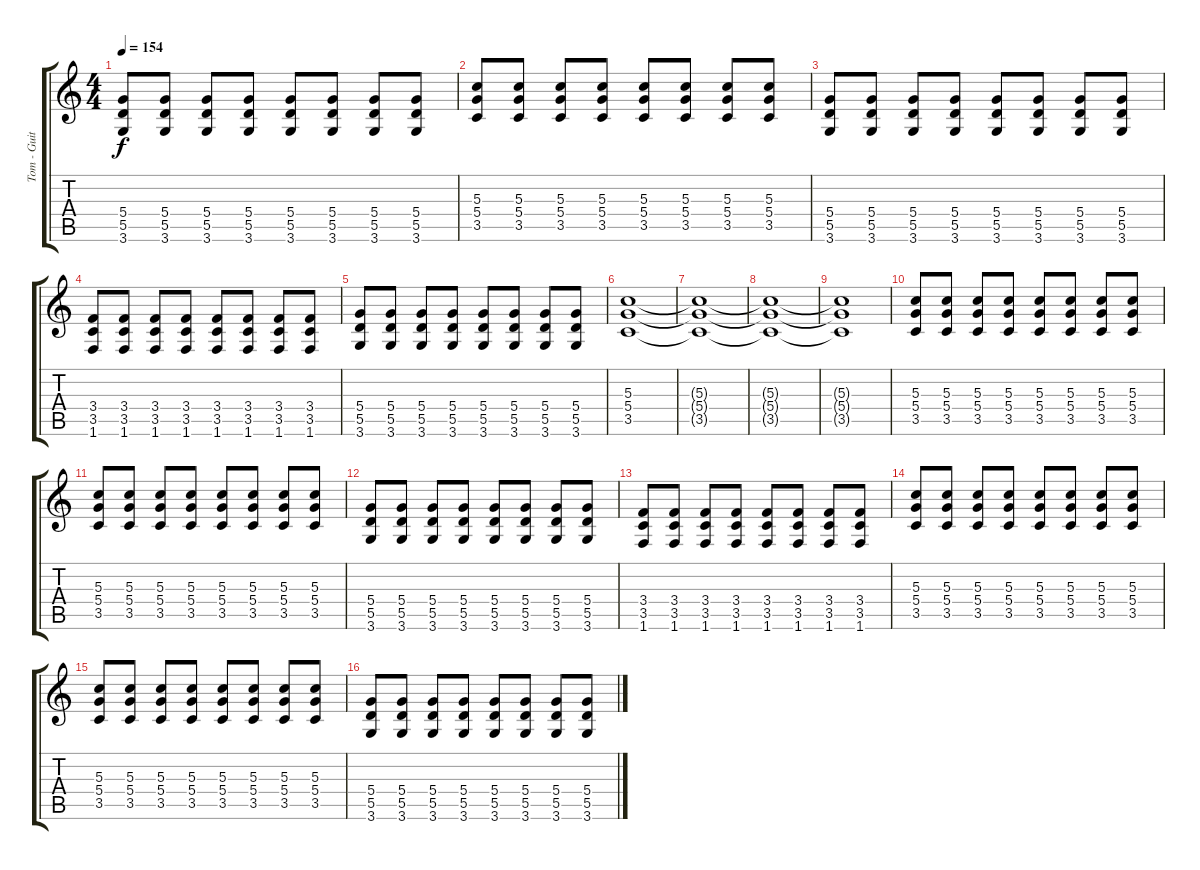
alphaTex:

\track ("Tom - Guitar" "Tom - Guit") {instrument distortionguitar}
\staff {score tabs}
\tuning (E4 B3 G3 D3 A2 E2) {hide}
\ts (4 4)
\tempo 154
\clef g2
\ks c
(5.4 5.5 3.6).8{dy f} (5.4 5.5 3.6).8 (5.4 5.5 3.6).8 (5.4 5.5 3.6).8 (5.4 5.5 3.6).8 (5.4 5.5 3.6).8 (5.4 5.5 3.6).8 (5.4 5.5 3.6).8 |
(5.3 5.4 3.5).8 (5.3 5.4 3.5).8 (5.3 5.4 3.5).8 (5.3 5.4 3.5).8 (5.3 5.4 3.5).8 (5.3 5.4 3.5).8 (5.3 5.4 3.5).8 (5.3 5.4 3.5).8 |
(5.4 5.5 3.6).8 (5.4 5.5 3.6).8 (5.4 5.5 3.6).8 (5.4 5.5 3.6).8 (5.4 5.5 3.6).8 (5.4 5.5 3.6).8 (5.4 5.5 3.6).8 (5.4 5.5 3.6).8 |
(3.4 3.5 1.6).8 (3.4 3.5 1.6).8 (3.4 3.5 1.6).8 (3.4 3.5 1.6).8 (3.4 3.5 1.6).8 (3.4 3.5 1.6).8 (3.4 3.5 1.6).8 (3.4 3.5 1.6).8 |
(5.4 5.5 3.6).8 (5.4 5.5 3.6).8 (5.4 5.5 3.6).8 (5.4 5.5 3.6).8 (5.4 5.5 3.6).8 (5.4 5.5 3.6).8 (5.4 5.5 3.6).8 (5.4 5.5 3.6).8 |
(5.3 5.4 3.5).1 |
(5.3{t} 5.4{t} 3.5{t}).1 |
(5.3{t} 5.4{t} 3.5{t}).1 |
(5.3{t} 5.4{t} 3.5{t}).1 |
(5.3 5.4 3.5).8 (5.3 5.4 3.5).8 (5.3 5.4 3.5).8 (5.3 5.4 3.5).8 (5.3 5.4 3.5).8 (5.3 5.4 3.5).8 (5.3 5.4 3.5).8 (5.3 5.4 3.5).8 |
(5.3 5.4 3.5).8 (5.3 5.4 3.5).8 (5.3 5.4 3.5).8 (5.3 5.4 3.5).8 (5.3 5.4 3.5).8 (5.3 5.4 3.5).8 (5.3 5.4 3.5).8 (5.3 5.4 3.5).8 |
(5.4 5.5 3.6).8 (5.4 5.5 3.6).8 (5.4 5.5 3.6).8 (5.4 5.5 3.6).8 (5.4 5.5 3.6).8 (5.4 5.5 3.6).8 (5.4 5.5 3.6).8 (5.4 5.5 3.6).8 |
(3.4 3.5 1.6).8 (3.4 3.5 1.6).8 (3.4 3.5 1.6).8 (3.4 3.5 1.6).8 (3.4 3.5 1.6).8 (3.4 3.5 1.6).8 (3.4 3.5 1.6).8 (3.4 3.5 1.6).8 |
(5.3 5.4 3.5).8 (5.3 5.4 3.5).8 (5.3 5.4 3.5).8 (5.3 5.4 3.5).8 (5.3 5.4 3.5).8 (5.3 5.4 3.5).8 (5.3 5.4 3.5).8 (5.3 5.4 3.5).8 |
(5.3 5.4 3.5).8 (5.3 5.4 3.5).8 (5.3 5.4 3.5).8 (5.3 5.4 3.5).8 (5.3 5.4 3.5).8 (5.3 5.4 3.5).8 (5.3 5.4 3.5).8 (5.3 5.4 3.5).8 |
(5.4 5.5 3.6).8 (5.4 5.5 3.6).8 (5.4 5.5 3.6).8 (5.4 5.5 3.6).8 (5.4 5.5 3.6).8 (5.4 5.5 3.6).8 (5.4 5.5 3.6).8 (5.4 5.5 3.6).8
